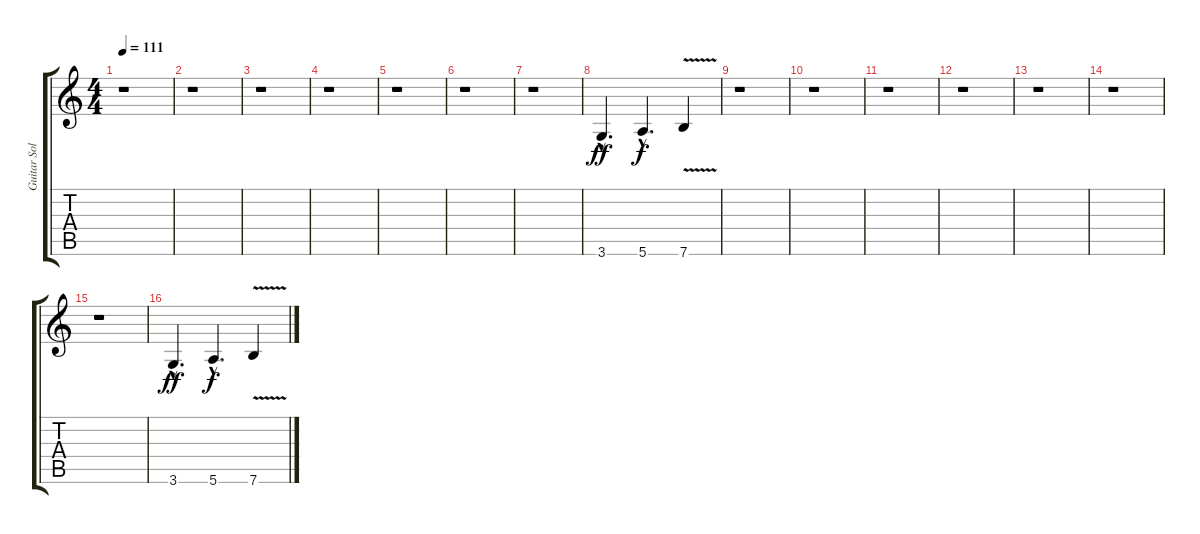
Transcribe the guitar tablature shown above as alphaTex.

\track ("Guitar Solo" "Guitar Sol") {instrument overdrivenguitar}
\staff {score tabs}
\tuning (E4 B3 G3 D3 A2 E2) {hide}
\ts (4 4)
\tempo 111
\clef g2
\ks c
r.1{dy f} |
r.1 |
r.1 |
r.1 |
r.1 |
r.1 |
r.1 |
3.6{hac}.4{d dy ff} 5.6{hac}.4{d dy f} 7.6{v}.4 |
r.1 |
r.1 |
r.1 |
r.1 |
r.1 |
r.1 |
r.1 |
3.6{hac}.4{d dy ff} 5.6{hac}.4{d dy f} 7.6{v}.4
